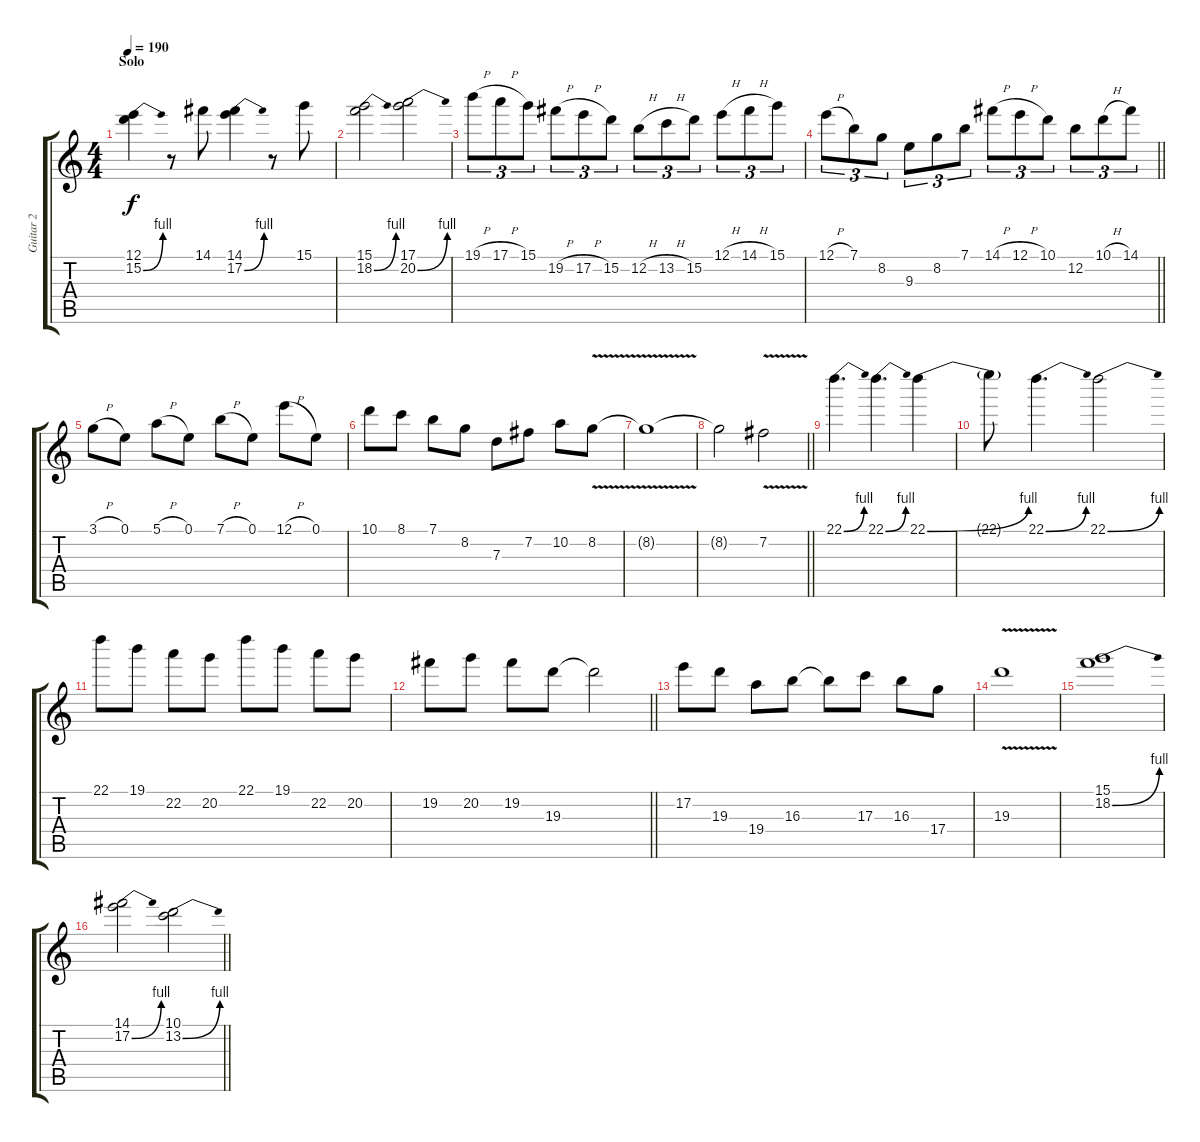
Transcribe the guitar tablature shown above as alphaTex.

\track ("Guitar 2" "Guitar 2") {instrument distortionguitar}
\staff {score tabs}
\tuning (E4 B3 G3 D3 A2 D2) {hide}
\ts (4 4)
\section ("" "Solo")
\tempo 190
\clef g2
\ks c
(12.1 15.2{be (bend 0 0 60 4)}).4{dy f} r.8 14.1.8 (14.1 17.2{be (bend 0 0 60 4)}).4 r.8 15.1.8 |
(15.1 18.2{be (bend 0 0 60 4)}).2 (17.1 20.2{be (bend 0 0 60 4)}).2 |
19.1{h}.8{tu (3 2)} 17.1{h}.8{tu (3 2)} 15.1.8{tu (3 2)} 19.2{h}.8{tu (3 2)} 17.2{h}.8{tu (3 2)} 15.2.8{tu (3 2)} 12.2{h}.8{tu (3 2)} 13.2{h}.8{tu (3 2)} 15.2.8{tu (3 2)} 12.1{h}.8{tu (3 2)} 14.1{h}.8{tu (3 2)} 15.1.8{tu (3 2)} |
\barLineRight lightlight
12.1{h}.8{tu (3 2)} 7.1.8{tu (3 2)} 8.2.8{tu (3 2)} 9.3.8{tu (3 2)} 8.2.8{tu (3 2)} 7.1.8{tu (3 2)} 14.1{h}.8{tu (3 2)} 12.1{h}.8{tu (3 2)} 10.1.8{tu (3 2)} 12.2.8{tu (3 2)} 10.1{h}.8{tu (3 2)} 14.1.8{tu (3 2)} |
3.1{h}.8 0.1.8 5.1{h}.8 0.1.8 7.1{h}.8 0.1.8 12.1{h}.8 0.1.8 |
10.1.8 8.1.8 7.1.8 8.2.8 7.3.8 7.2.8 10.2.8 8.2{v}.8 |
8.2{t}.1 |
\barLineRight lightlight
8.2{t}.2 7.2{v}.2 |
22.1{be (bend 0 0 60 4)}.4{d} 22.1{be (bend 0 0 60 4)}.4{d} 22.1{be (bend 0 0 60 4)}.4 |
22.1{t}.8 22.1{be (bend 0 0 60 4)}.4{d} 22.1{be (bend 0 0 60 4)}.2 |
22.1.8 19.1.8 22.2.8 20.2.8 22.1.8 19.1.8 22.2.8 20.2.8 |
\barLineRight lightlight
19.2.8 20.2.8 19.2.8 19.3.8 19.3{t}.2 |
17.2.8 19.3.8 19.4.8 16.3.8 16.3{t}.8 17.3.8 16.3.8 17.4.8 |
19.3{v}.1 |
(15.1 18.2{be (bend 0 0 60 4)}).1 |
\barLineRight lightlight
(14.1 17.2{be (bend 0 0 60 4)}).2 (10.1 13.2{be (bend 0 0 60 4)}).2
